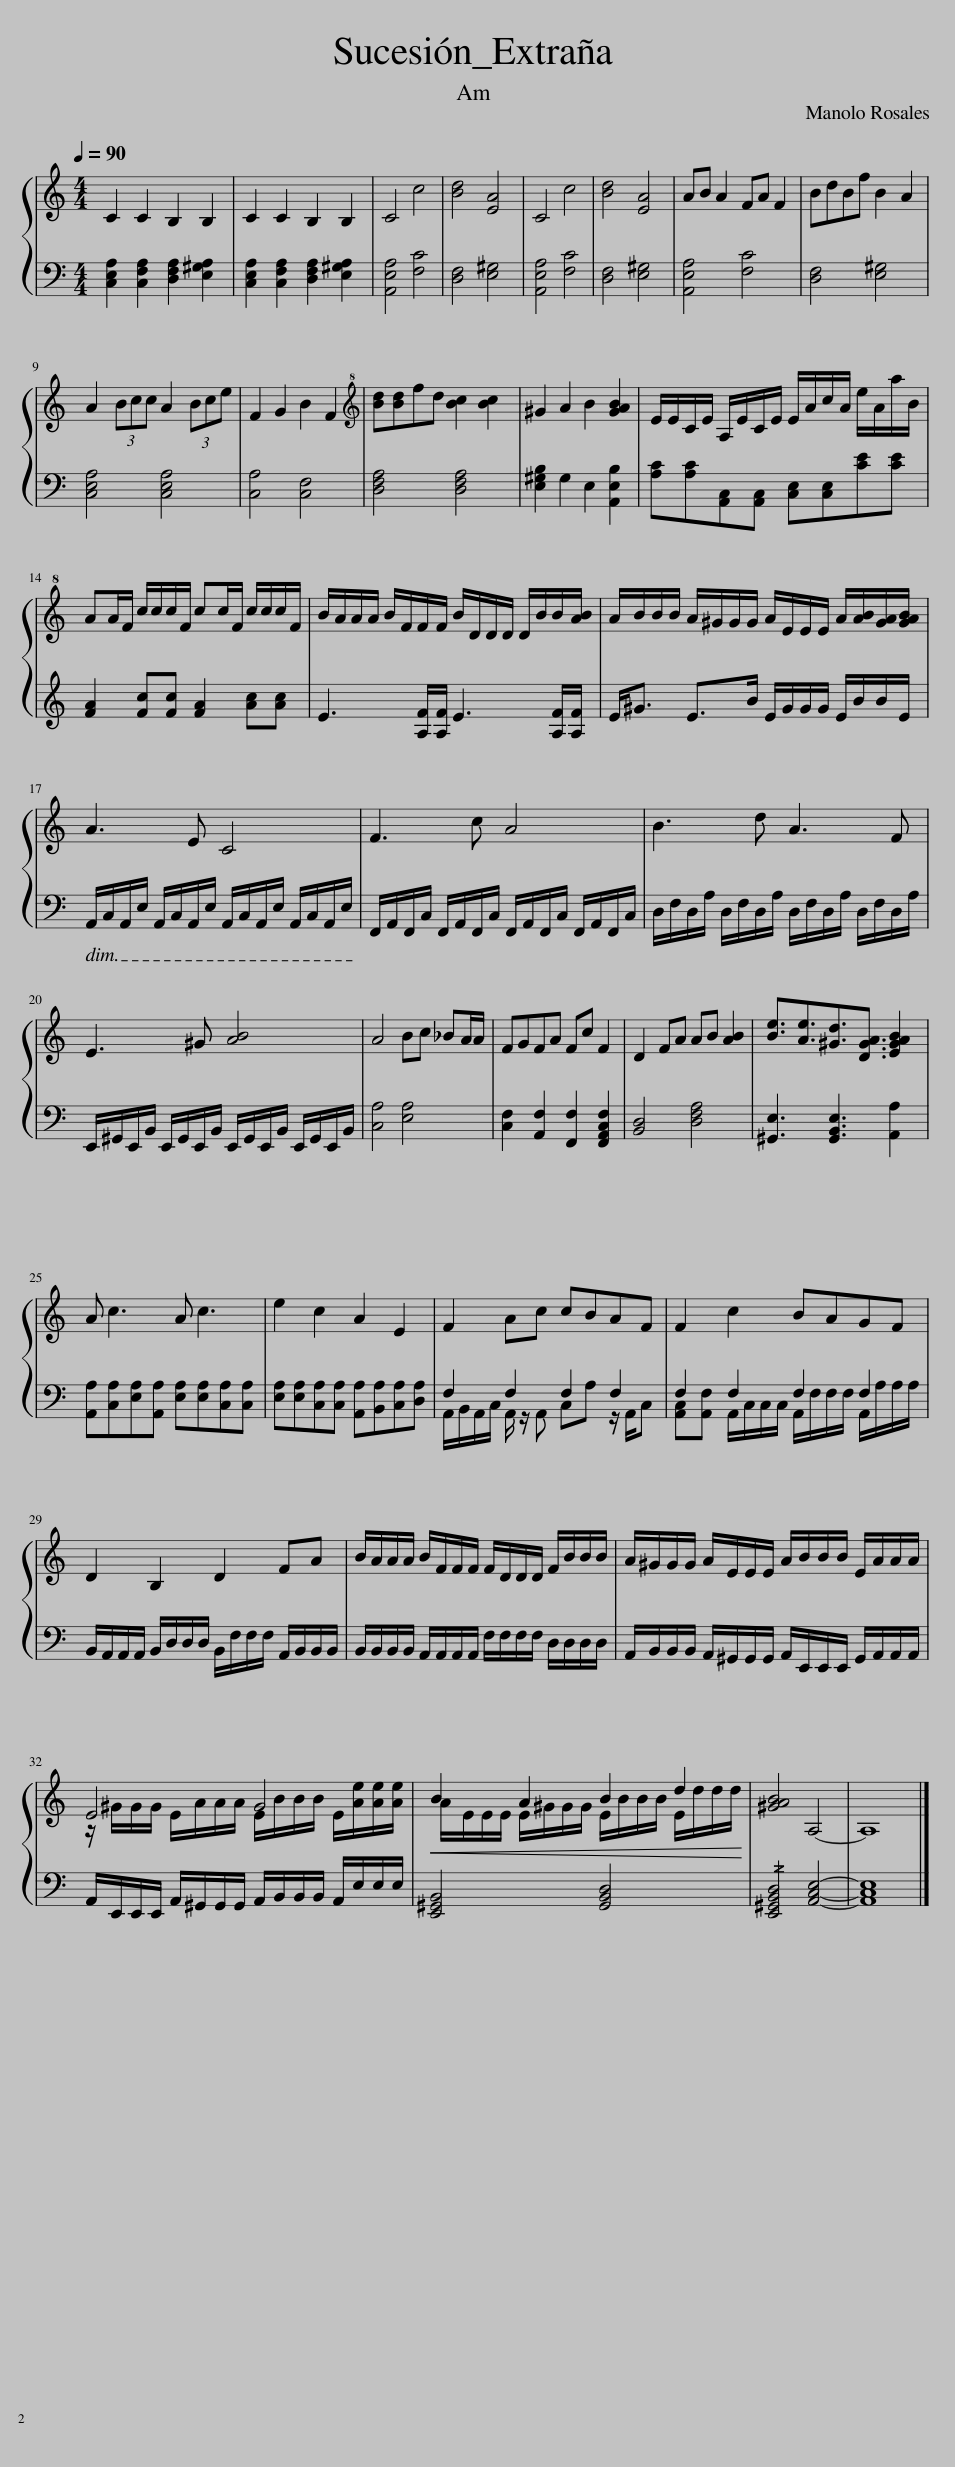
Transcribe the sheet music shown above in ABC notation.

X:1
%%score { ( 1 4 ) | ( 2 3 ) }
L:1/8
Q:1/4=90
M:4/4
I:linebreak $
K:C
V:1 treble
V:4 treble
V:2 bass
V:3 bass
V:1
 C2 C2 B,2 B,2 | C2 C2 B,2 B,2 | C4 c4 | [Bd]4 [EA]4 |[Q:1/4=90] C4 c4 | %5
 [Bd]4 [EA]4 | AB A2 FA F2 | BdBf B2 A2 |$ A2 (3Bcc A2 (3Bce | F2 G2 B2 F2 | %10
[K:treble+8] [Bd][Bd]fd [Bc]2 [Bc]2 | ^G2 A2 B2 [GAB]2 | E/E/C/E/ A,/E/C/E/ E/A/c/A/ e/A/a/B/ |$ AA/F/ c/c/c/F/ cc/F/ c/c/c/F/ | B/A/A/A/ B/F/F/F/ B/D/D/D/ D/B/B/[AB]/ | %15
 A/B/B/B/ A/^G/G/G/ A/E/E/E/ A/[AB]/[GA]/[GAB]/ |$ A,3 E, C,4 | F,3 C A,4 | B,3 D A,3 F, |$ E,3 ^G, [A,B,]4 | %20
 A,4 B,C _B,A,/A,/ | F,G,F,A, F,C F,2 | D,2 F,A, A,B, [A,B,]2 | [B,E]3/2[A,E]3/2[^G,D]3/2[D,G,A,]3/2 [E,G,A,B,]2 |$ A, C3 A, C3 | %25
 E2 C2 A,2 E,2 | F,2 A,C CB,A,F, | F,2 C2 B,A,G,F, |$ D,2 B,,2 D,2 F,A, | B,/A,/A,/A,/ B,/F,/F,/F,/ F,/D,/D,/D,/ F,/B,/B,/B,/ | %30
 A,/^G,/G,/G,/ A,/E,/E,/E,/ A,/B,/B,/B,/ E,/A,/A,/A,/ |$ E,4 ^G,4 |!<(! B,2 A,2 B,2 D2!<)! | [^G,A,B,]4 A,,4- | A,,8 |] %35
V:2
 [C,E,A,]2 [C,F,A,]2 [D,F,A,]2 [E,^G,A,]2 | [C,E,A,]2 [C,F,A,]2 [D,F,A,]2 [E,^G,A,]2 | [A,,E,A,]4 [F,C]4 | [D,F,]4 [E,^G,]4 | [A,,E,A,]4 [F,C]4 | %5
 [D,F,]4 [E,^G,]4 | [A,,E,A,]4 [F,C]4 | [D,F,]4 [E,^G,]4 |$ [C,E,A,]4 [C,E,A,]4 | [C,A,]4 [C,F,]4 | %10
 [D,F,A,]4 [D,F,A,]4 | [E,^G,B,]2 G,2 E,2 [A,,E,B,]2 | [A,C][A,C][A,,C,][A,,C,] [C,E,][C,E,][CE][CE] |$ [FA]2 [Fc][Fc] [FA]2 [Ac][Ac] | E3 [A,F]/[A,F]/ E3 [A,F]/[A,F]/ | %15
 E<^G E>B E/G/G/G/ E/B/B/E/ |$ A,,/C,/A,,/E,/ A,,/C,/A,,/E,/ A,,/C,/A,,/E,/ A,,/C,/A,,/E,/ | F,,/A,,/F,,/C,/ F,,/A,,/F,,/C,/ F,,/A,,/F,,/C,/ F,,/A,,/F,,/C,/ | D,/F,/D,/A,/ D,/F,/D,/A,/ D,/F,/D,/A,/ D,/F,/D,/A,/ |$ E,,/^G,,/E,,/B,,/ E,,/G,,/E,,/B,,/ E,,/G,,/E,,/B,,/ E,,/G,,/E,,/B,,/ | %20
 [C,A,]4 [E,A,]4 | [C,F,]2 [A,,F,]2 [F,,F,]2 [F,,A,,C,F,]2 | [B,,D,]4 [D,F,A,]4 | [^G,,E,]3 [G,,B,,E,]3 [A,,A,]2 |$ [A,,A,][C,A,][E,A,][A,,A,] [E,A,][E,A,][C,A,][C,A,] | %25
 [E,A,][E,A,][C,A,][C,A,] [A,,A,][B,,A,][C,A,][D,A,] | F,2 F,2 F,2 F,2 | F,2 F,2 F,2 F,2 |$ B,,/A,,/A,,/A,,/ B,,/D,/D,/D,/ B,,/F,/F,/F,/ A,,/B,,/B,,/B,,/ | B,,/B,,/B,,/B,,/ A,,/A,,/A,,/A,,/ F,/F,/F,/F,/ D,/D,/D,/D,/ | %30
 A,,/B,,/B,,/B,,/ A,,/^G,,/G,,/G,,/ A,,/E,,/E,,/E,,/ G,,/A,,/A,,/A,,/ |$ A,,/E,,/E,,/E,,/ A,,/^G,,/G,,/G,,/ A,,/B,,/B,,/B,,/ A,,/E,/E,/E,/ | [E,,^G,,B,,]4 [G,,B,,D,]4 | [E,,^G,,B,,D,]4 [A,,C,E,]4- | [A,,C,E,]8 |] %35
V:3
 x8 | x8 | x8 | x8 | x8 | %5
 x8 | x8 | x8 |$ x8 | x8 | %10
 x8 | x8 | x8 |$ x8 | x8 | %15
 x8 |$ x8 | x8 | x8 |$ x8 | %20
 x8 | x8 | x8 | x8 |$ x8 | %25
 x8 | A,,/B,,/A,,/C,/ A,,/ z/ A,, C,A, z/ A,,/C, | [A,,C,][A,,F,] A,,/C,/C,/C,/ A,,/F,/F,/F,/ A,,/A,/A,/A,/ |$ x8 | x8 | %30
 x8 |$ x8 | x8 | x8 | x8 |] %35
V:4
 x8 | x8 | x8 | x8 | x8 | %5
 x8 | x8 | x8 |$ x8 | x8 | %10
[K:treble+8] x8 | x8 | x8 |$ x8 | x8 | %15
 x8 |$ x8 | x8 | x8 |$ x8 | %20
 x8 | x8 | x8 | x8 |$ x8 | %25
 x8 | x8 | x8 |$ x8 | x8 | %30
 x8 |$ z/ ^G,/G,/G,/ E,/A,/A,/A,/ E,/B,/B,/B,/ E,/[A,E]/[A,E]/[A,E]/ | A,/E,/E,/E,/ E,/^G,/G,/G,/ E,/B,/B,/B,/ E,/D/D/D/ | x8 | x8 |] %35
